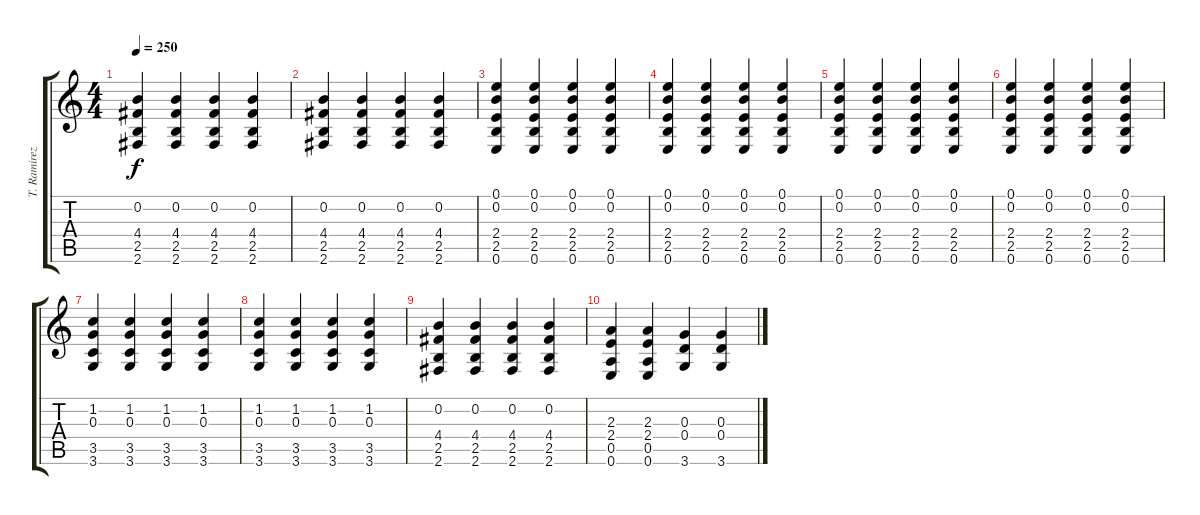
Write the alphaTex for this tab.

\track ("T. Ramirez" "T. Ramirez") {instrument distortionguitar}
\staff {score tabs}
\tuning (E4 B3 G3 D3 A2 E2) {hide}
\ts (4 4)
\tempo 250
\clef g2
\ks c
(0.2 4.4 2.5 2.6).4{dy f} (0.2 4.4 2.5 2.6).4 (0.2 4.4 2.5 2.6).4 (0.2 4.4 2.5 2.6).4 |
(0.2 4.4 2.5 2.6).4 (0.2 4.4 2.5 2.6).4 (0.2 4.4 2.5 2.6).4 (0.2 4.4 2.5 2.6).4 |
(0.1 0.2 2.4 2.5 0.6).4 (0.1 0.2 2.4 2.5 0.6).4 (0.1 0.2 2.4 2.5 0.6).4 (0.1 0.2 2.4 2.5 0.6).4 |
(0.1 0.2 2.4 2.5 0.6).4 (0.1 0.2 2.4 2.5 0.6).4 (0.1 0.2 2.4 2.5 0.6).4 (0.1 0.2 2.4 2.5 0.6).4 |
(0.1 0.2 2.4 2.5 0.6).4 (0.1 0.2 2.4 2.5 0.6).4 (0.1 0.2 2.4 2.5 0.6).4 (0.1 0.2 2.4 2.5 0.6).4 |
(0.1 0.2 2.4 2.5 0.6).4 (0.1 0.2 2.4 2.5 0.6).4 (0.1 0.2 2.4 2.5 0.6).4 (0.1 0.2 2.4 2.5 0.6).4 |
(1.2 0.3 3.5 3.6).4 (1.2 0.3 3.5 3.6).4 (1.2 0.3 3.5 3.6).4 (1.2 0.3 3.5 3.6).4 |
(1.2 0.3 3.5 3.6).4 (1.2 0.3 3.5 3.6).4 (1.2 0.3 3.5 3.6).4 (1.2 0.3 3.5 3.6).4 |
(0.2 4.4 2.5 2.6).4 (0.2 4.4 2.5 2.6).4 (0.2 4.4 2.5 2.6).4 (0.2 4.4 2.5 2.6).4 |
(2.3 2.4 0.5 0.6).4 (2.3 2.4 0.5 0.6).4 (0.3 0.4 3.6).4 (0.3 0.4 3.6).4
